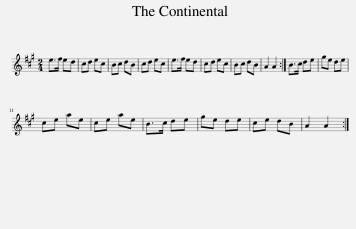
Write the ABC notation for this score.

X:1
L:1/8
M:2/4
I:linebreak $
K:A
V:1 treble
V:1
 e>f ed | cd ec | Bc dB | cd ec | e>f ed | %5
 cd ec | Bc dB | A2 A2 :| B>c de | ge de |$ %10
 ce ae | ce ae | B>c de | ge de | ce dB | %15
 A2 A2 :| %16
